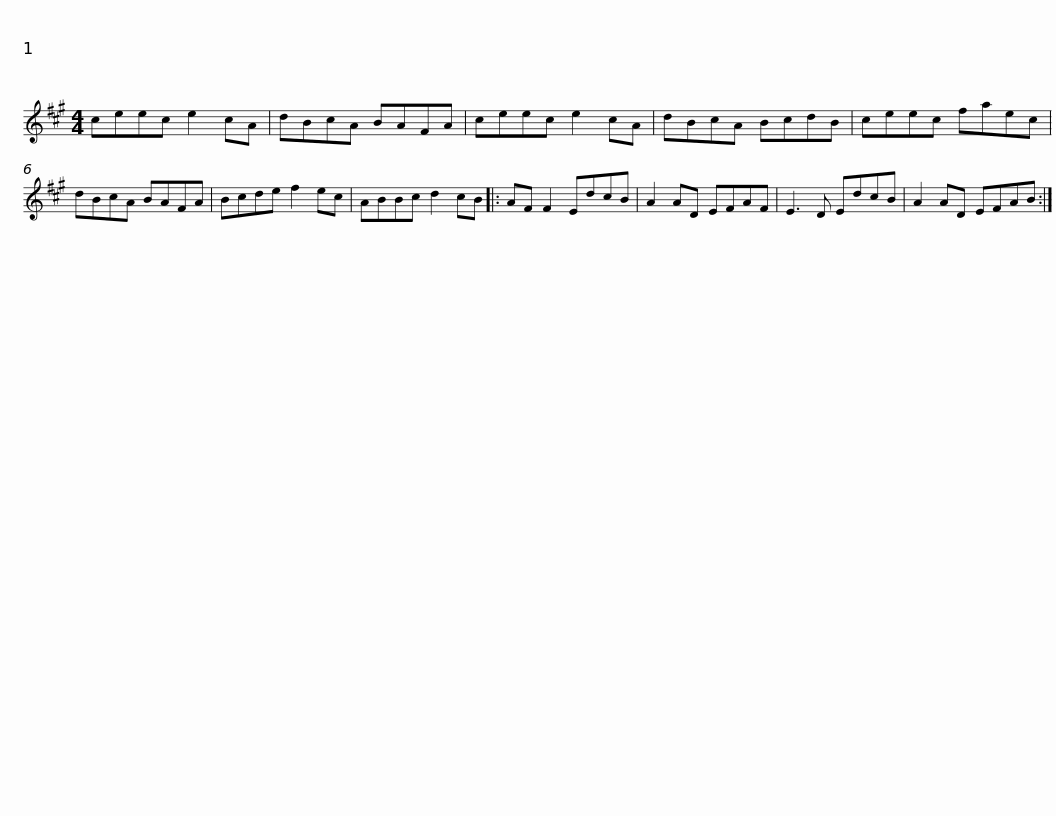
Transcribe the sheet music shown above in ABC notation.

X:1
L:1/8
M:4/4
I:linebreak $
K:A
V:1 treble
V:1
 ceec e2 cA | dBcA BAFA | ceec e2 cA | dBcA BcdB | ceec faec |$ %5
 dBcA BAFA | Bcde f2 ec | ABBc d2 cB |: AF F2 EdcB | A2 AD EFAF | %10
 E3 D EdcB |$ A2 AD EFAB :| %12
